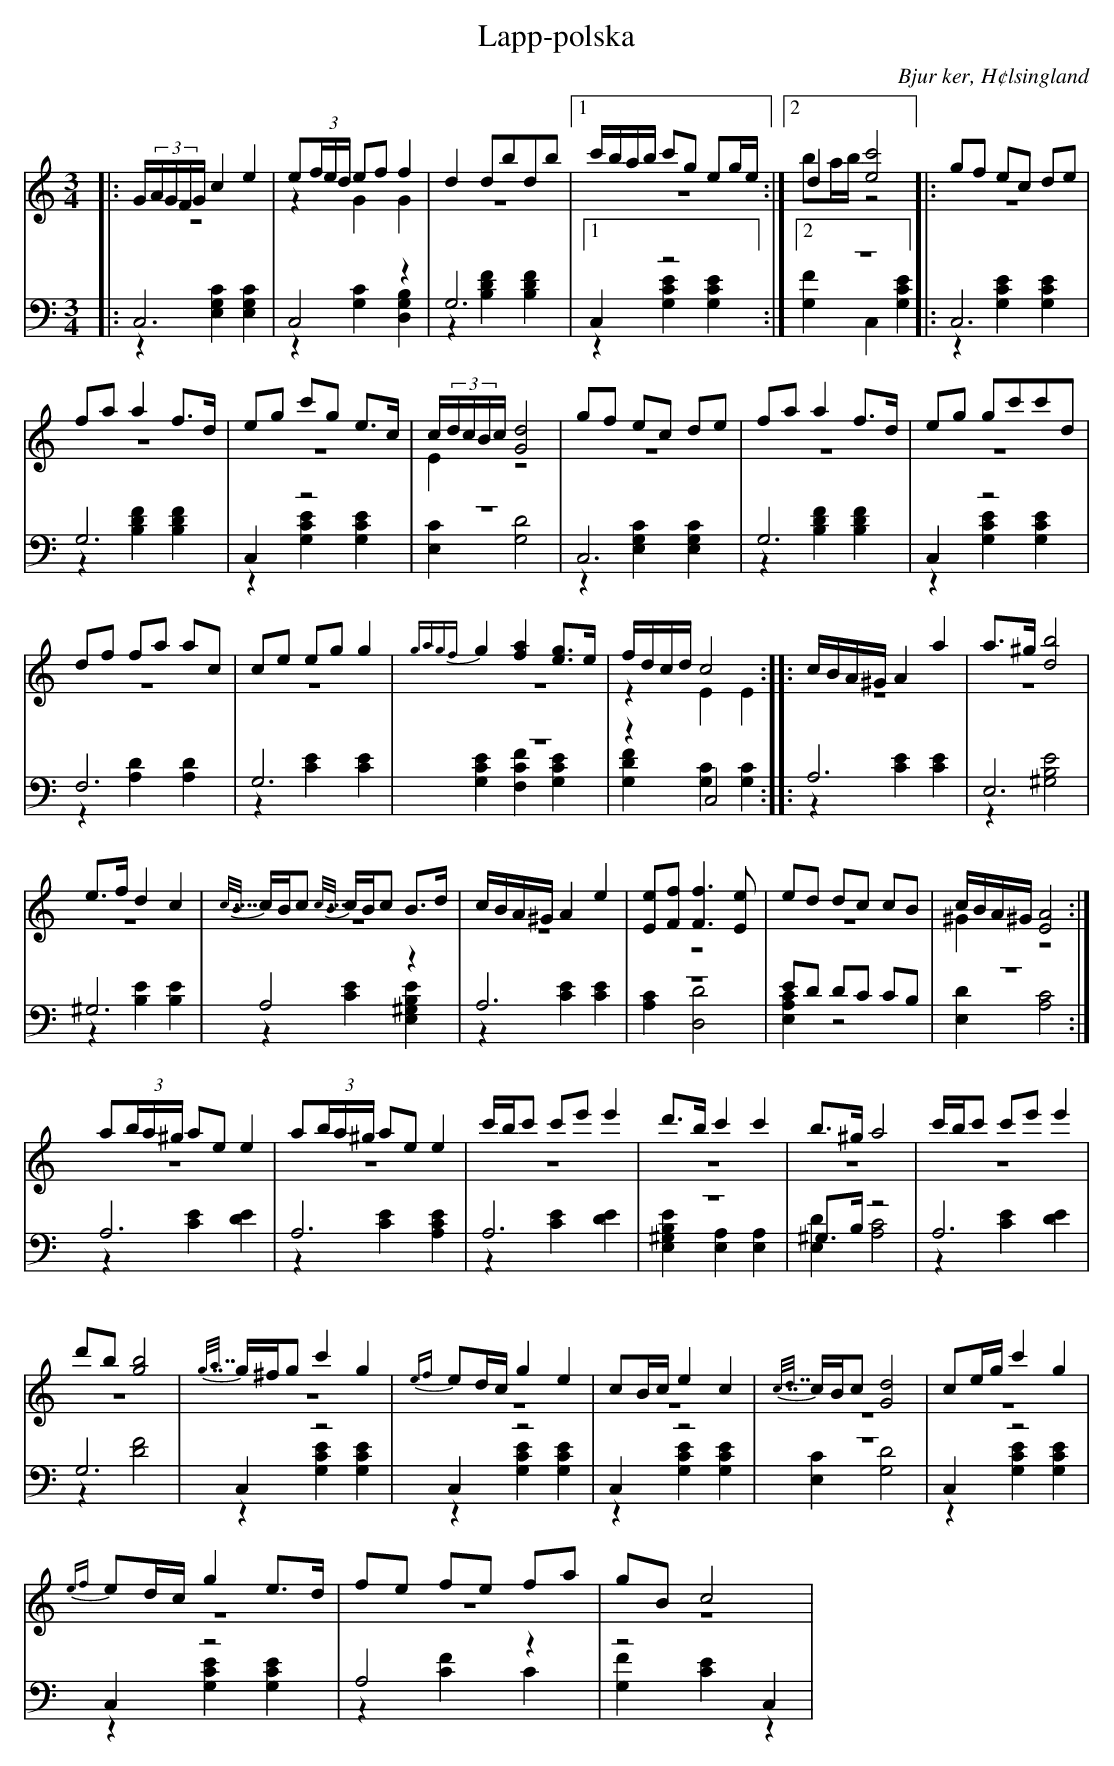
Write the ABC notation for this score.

X:1
T: Lapp-polska
O: Bjur ker, H¢lsingland
M: 3/4
L: 1/8
K: C
V:1
V:2 merge
V:3
V:4 merge
V:1
|:G/(3A/G/F/G/ c2 e2|e(3f/e/d/ ef f2|d2 dbdb|1 c'/b/a/b/ c'g eg/e/:|2 d2 [e4c'4]|:gf ec de|
fa a2 f>d|eg c'g e>c|c/(3d/c/B/c/ [G4d4]|gf ec de|fa a2 f>d|eg gc'c'd|
df fa ac|ce eg g2|{g8/5a8/5g8/5f8/5}g2 [f2a2] [eg]>e|f/d/c/d/  c4::c/B/A/^G/ A2 a2|a>^g [d4b4]|
e>f d2 c2|{c7/8B7/8}c/B/c {c7/8B7/8}c/B/c B>d|c/B/A/^G/ A2 e2|[Ee][Ff] [F3f3] [Ee] |ed dc cB|c/B/A/^G/ [E4A4]:|
a(3b/a/^g/ ae e2|a(3b/a/^g/ ae e2|c'/b/c' c'e' e'2  |d'>b c'2 c'2|b>^g a4|c'/b/c' c'e' e'2|
d'b [g4b4]|{g7/8a7/8}g/^f/g c'2 g2|{ef}ed/c/ g2 e2|cB/c/ e2 c2|{c7/8d7/8}c/B/c [G4d4]|ce/g/ c'2 g2|
{ef}ed/c/ g2 e>d|fe fe fa|gB c4|
V:2
|:z6|z2 G2 G2|z6|1 z6:|2 ba/b/ z4|:z6|
z6|z6|E2 z4|z6|z6|z6|
z6|z6|z6|z2 E2 E2:||:z6|z6|
z6|z6|z6|z6|z6|^G2 z4:|
|z6|z6|z6|z6|z6|z6|
z6|z6|z6|z6|z6|z6|
z6|z6|z6|
V:3  clef=bass
|:C,6|C,4 z2|G,6|1 C,2 z4:|2 z6|:C,6|
G,6|C,2 z4|z6|C,6|G,6|C,2 z4|
F,6|G,6|z6|z2 C,4::A,6|E,6|
^G,6|A,4 z2|A,6|z6|ED DC CB,|z6:|
A,6|A,6|A,6|z6|^G,>B, z4|A,6|
G,6|C,2 z4|C,2 z4|C,2 z4|z6|C,2 z4|
C,2 z4|A,4 z2|z4 C,2|
V:4  clef=bass
|:z2 [E,2G,2C2] [E,2G,2C2]|z2 [G,2C2] [D,2G,2B,2]|z2 [B,2D2F2] [B,2D2F2]|1 z2 [G,2C2E2] [G,2C2E2]:|2 [G,2F2] C,2 [G,2C2E2]|:z2 [G,2C2E2] [G,2C2E2]|z2 [B,2D2F2] [B,2D2F2]|z2 [G,2C2E2] [G,2C2E2]|[E,2C2] [G,4D4]|z2 [E,2G,2C2] [E,2G,2C2]|z2 [B,2D2F2] [B,2D2F2]| z2 [G,2C2E2] [G,2C2E2]|
z2 [A,2D2] [A,2D2]|z2 [C2E2] [C2E2]|[G,2C2E2] [F,2C2F2] [G,2C2E2] |[G,2D2F2] [G,2C2] [G,2C2]::z2 [C2E2] [C2E2]|z2 [^G,4B,4E4]|
z2 [B,2E2] [B,2E2]|z2 [C2E2] [E,2^G,2B,2E2]|z2 [C2E2] [C2E2]|[A,2C2] [D,4D4]|[E,2A,2C2] z4|[E,2D2] [A,4C4]:|
z2 [C2E2] [D2E2]|z2 [C2E2] [A,2C2E2]|z2 [C2E2] [D2E2]|[E,2^G,2B,2E2] [A,2E,2] [A,2E,2]|[E,2D2] [A,4C4]|z2 [C2E2] [D2E2]|
z2 [D4F4]|z2 [G,2C2E2] [G,2C2E2]|z2 [G,2C2E2] [G,2C2E2]|z2 [G,2C2E2] [G,2C2E2]|[E,2C2] [G,4D4]|z2 [G,2C2E2] [G,2C2E2]|
z2 [G,2C2E2] [G,2C2E2]|z2 [C2F2] C2|[G,2F2] [C2E2] z2|
